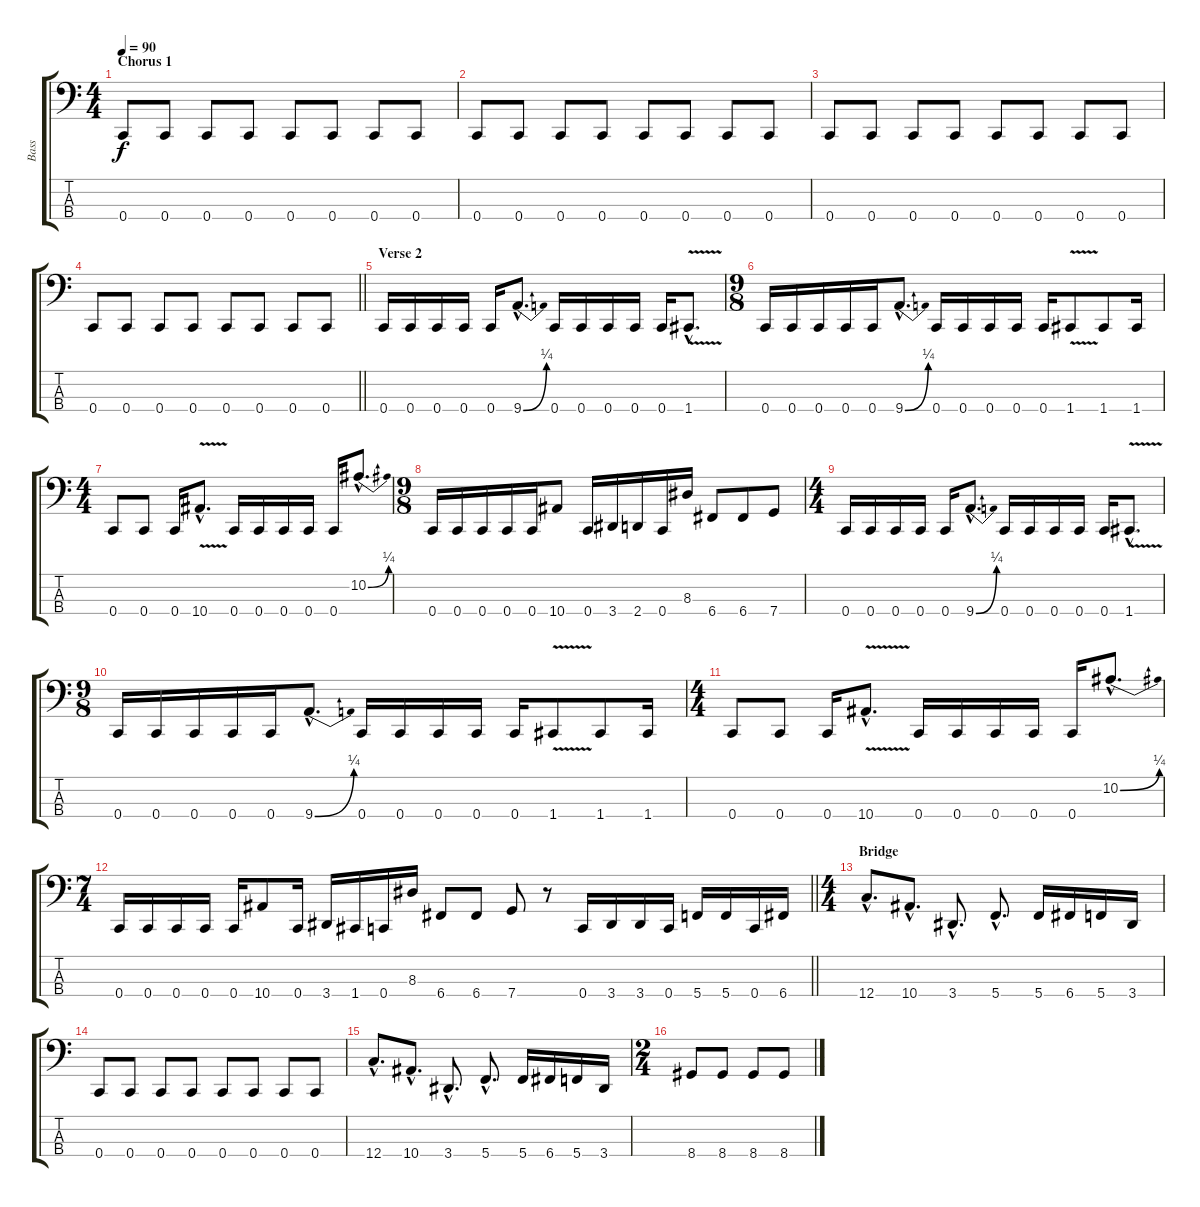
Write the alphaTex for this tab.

\track ("Bass" "Bass") {instrument overdrivenguitar}
\staff {score tabs}
\tuning (F2 C2 G1 C1) {hide}
\ts (4 4)
\section ("" "Chorus 1")
\tempo 90
\clef f4
\ks c
0.4.8{dy f} 0.4.8 0.4.8 0.4.8 0.4.8 0.4.8 0.4.8 0.4.8 |
0.4.8 0.4.8 0.4.8 0.4.8 0.4.8 0.4.8 0.4.8 0.4.8 |
0.4.8 0.4.8 0.4.8 0.4.8 0.4.8 0.4.8 0.4.8 0.4.8 |
\barLineRight lightlight
0.4.8 0.4.8 0.4.8 0.4.8 0.4.8 0.4.8 0.4.8 0.4.8 |
\section ("" "Verse 2")
0.4.16 0.4.16 0.4.16 0.4.16 0.4.16 9.4{be (bend 0 0 60 1) hac}.8{d} 0.4.16 0.4.16 0.4.16 0.4.16 0.4.16 1.4{v hac}.8{d} |
\ts (9 8)
0.4.16 0.4.16 0.4.16 0.4.16 0.4.16 9.4{be (bend 0 0 60 1) hac}.8{d} 0.4.16 0.4.16 0.4.16 0.4.16 0.4.16 1.4{v}.8 1.4.8 1.4.16 |
\ts (4 4)
0.4.8 0.4.8 0.4.16 10.4{v hac}.8{d} 0.4.16 0.4.16 0.4.16 0.4.16 0.4.16 10.2{be (bend 0 0 60 1) hac}.8{d} |
\ts (9 8)
0.4.16 0.4.16 0.4.16 0.4.16 0.4.16 10.4.8 0.4.16 3.4.16 2.4.16 0.4.16 8.3.16 6.4.8 6.4.8 7.4.8 |
\ts (4 4)
0.4.16 0.4.16 0.4.16 0.4.16 0.4.16 9.4{be (bend 0 0 60 1) hac}.8{d} 0.4.16 0.4.16 0.4.16 0.4.16 0.4.16 1.4{v hac}.8{d} |
\ts (9 8)
0.4.16 0.4.16 0.4.16 0.4.16 0.4.16 9.4{be (bend 0 0 60 1) hac}.8{d} 0.4.16 0.4.16 0.4.16 0.4.16 0.4.16 1.4{v}.8 1.4.8 1.4.16 |
\ts (4 4)
0.4.8 0.4.8 0.4.16 10.4{v hac}.8{d} 0.4.16 0.4.16 0.4.16 0.4.16 0.4.16 10.2{be (bend 0 0 60 1) hac}.8{d} |
\ts (7 4)
\barLineRight lightlight
0.4.16 0.4.16 0.4.16 0.4.16 0.4.16 10.4.8 0.4.16 3.4.16 1.4.16 0.4.16 8.3.16 6.4.8 6.4.8 7.4.8 r.8 0.4.16 3.4.16 3.4.16 0.4.16 5.4.16 5.4.16 0.4.16 6.4.16 |
\ts (4 4)
\section ("" "Bridge")
12.4{hac}.8{d} 10.4{hac}.8{d} 3.4{hac}.8{d} 5.4{hac}.8{d} 5.4.16 6.4.16 5.4.16 3.4.16 |
0.4.8 0.4.8 0.4.8 0.4.8 0.4.8 0.4.8 0.4.8 0.4.8 |
12.4{hac}.8{d} 10.4{hac}.8{d} 3.4{hac}.8{d} 5.4{hac}.8{d} 5.4.16 6.4.16 5.4.16 3.4.16 |
\ts (2 4)
8.4.8 8.4.8 8.4.8 8.4.8
